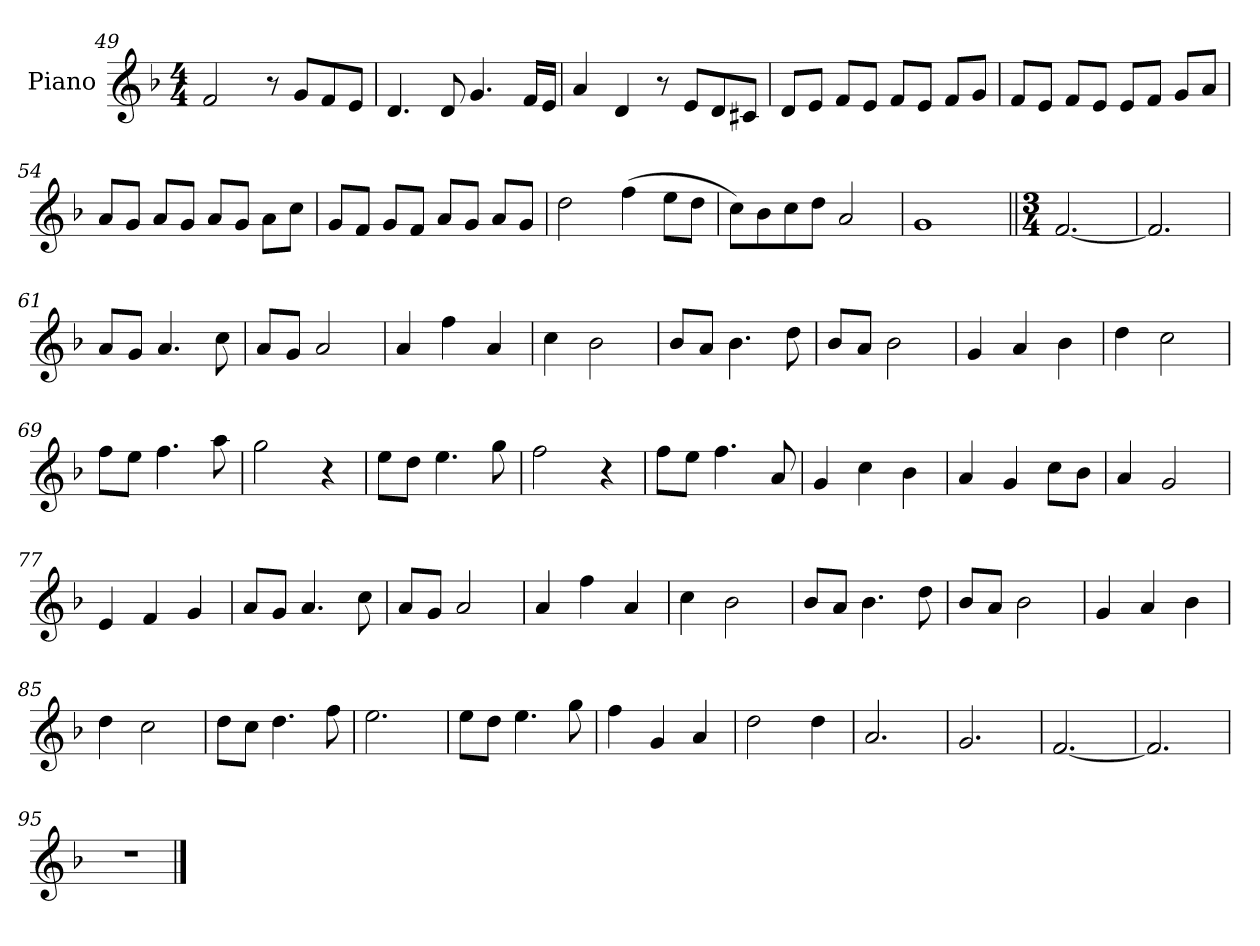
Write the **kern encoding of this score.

**kern
*part1
*staff1
*I"Piano
*I'Pno.
*clefG2
*k[b-]
*M4/4
=49
2f
8r
8gL
8f
8eJ
=50
4.d
8d
4.g
16fLL
16eJJ
=51
4a
4d
8r
8eL
8d
8c#XJ
=52
8dL
8eJ
8fL
8eJ
8fL
8eJ
8fL
8gJ
=53
8fL
8eJ
8fL
8eJ
8eL
8fJ
8gL
8aJ
=54
8aL
8gJ
8aL
8gJ
8aL
8gJ
8aL
8ccJ
=55
8gL
8fJ
8gL
8fJ
8aL
8gJ
8aL
8gJ
=56
2dd
(4ff
8eeL
8ddJ
=57
8ccL)
8b-
8cc
8ddJ
2a
=58
1g
=59||
*M3/4
[2.f
=60
2.f]
=61
8aL
8gJ
4.a
8cc
=62
8aL
8gJ
2a
=63
4a
4ff
4a
=64
4cc
2b-
=65
8b-L
8aJ
4.b-
8dd
=66
8b-L
8aJ
2b-
=67
4g
4a
4b-
=68
4dd
2cc
=69
8ffL
8eeJ
4.ff
8aa
=70
2gg
4r
=71
8eeL
8ddJ
4.ee
8gg
=72
2ff
4r
=73
8ffL
8eeJ
4.ff
8a
=74
4g
4cc
4b-
=75
4a
4g
8ccL
8b-J
=76
4a
2g
=77
4e
4f
4g
=78
8aL
8gJ
4.a
8cc
=79
8aL
8gJ
2a
=80
4a
4ff
4a
=81
4cc
2b-
=82
8b-L
8aJ
4.b-
8dd
=83
8b-L
8aJ
2b-
=84
4g
4a
4b-
=85
4dd
2cc
=86
8ddL
8ccJ
4.dd
8ff
=87
2.ee
=88
8eeL
8ddJ
4.ee
8gg
=89
4ff
4g
4a
=90
2dd
4dd
=91
2.a
=92
2.g
=93
[2.f
=94
2.f]
=95
2.r
==
*-
